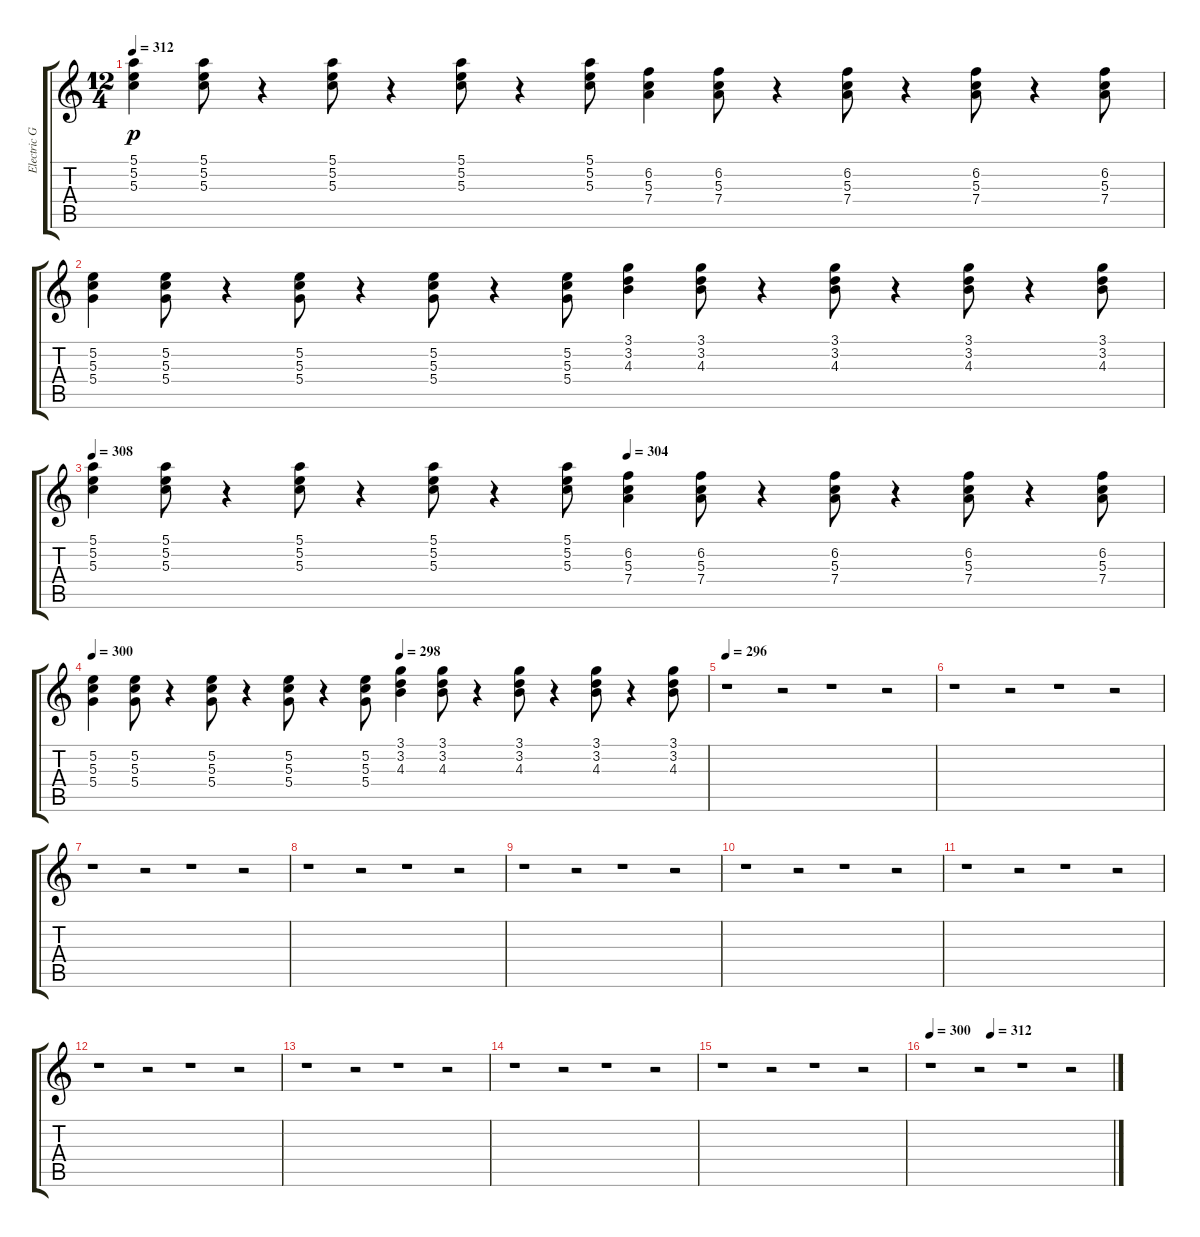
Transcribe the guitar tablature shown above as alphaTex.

\track ("Electric Guitar" "Electric G") {instrument electricguitarmuted}
\staff {score tabs}
\tuning (E4 B3 G3 D3 A2 E2) {hide}
\ts (12 4)
\tempo 312
\clef g2
\ks c
(5.1 5.2 5.3).4{dy p} (5.1 5.2 5.3).8 r.4 (5.1 5.2 5.3).8 r.4 (5.1 5.2 5.3).8 r.4 (5.1 5.2 5.3).8 (6.2 5.3 7.4).4 (6.2 5.3 7.4).8 r.4 (6.2 5.3 7.4).8 r.4 (6.2 5.3 7.4).8 r.4 (6.2 5.3 7.4).8 |
(5.2 5.3 5.4).4 (5.2 5.3 5.4).8 r.4 (5.2 5.3 5.4).8 r.4 (5.2 5.3 5.4).8 r.4 (5.2 5.3 5.4).8 (3.1 3.2 4.3).4 (3.1 3.2 4.3).8 r.4 (3.1 3.2 4.3).8 r.4 (3.1 3.2 4.3).8 r.4 (3.1 3.2 4.3).8 |
\tempo 308
\tempo (304 0.5)
(5.1 5.2 5.3).4 (5.1 5.2 5.3).8 r.4 (5.1 5.2 5.3).8 r.4 (5.1 5.2 5.3).8 r.4 (5.1 5.2 5.3).8 (6.2 5.3 7.4).4 (6.2 5.3 7.4).8 r.4 (6.2 5.3 7.4).8 r.4 (6.2 5.3 7.4).8 r.4 (6.2 5.3 7.4).8 |
\tempo 300
\tempo (298 0.5)
(5.2 5.3 5.4).4 (5.2 5.3 5.4).8 r.4 (5.2 5.3 5.4).8 r.4 (5.2 5.3 5.4).8 r.4 (5.2 5.3 5.4).8 (3.1 3.2 4.3).4 (3.1 3.2 4.3).8 r.4 (3.1 3.2 4.3).8 r.4 (3.1 3.2 4.3).8 r.4 (3.1 3.2 4.3).8 |
\tempo 296
r.1 r.2 r.1 r.2 |
r.1 r.2 r.1 r.2 |
r.1 r.2 r.1 r.2 |
r.1 r.2 r.1 r.2 |
r.1 r.2 r.1 r.2 |
r.1 r.2 r.1 r.2 |
r.1 r.2 r.1 r.2 |
r.1 r.2 r.1 r.2 |
r.1 r.2 r.1 r.2 |
r.1 r.2 r.1 r.2 |
r.1 r.2 r.1 r.2 |
\tempo 300
\tempo (312 0.3333333333333333)
r.1 r.2 r.1 r.2
